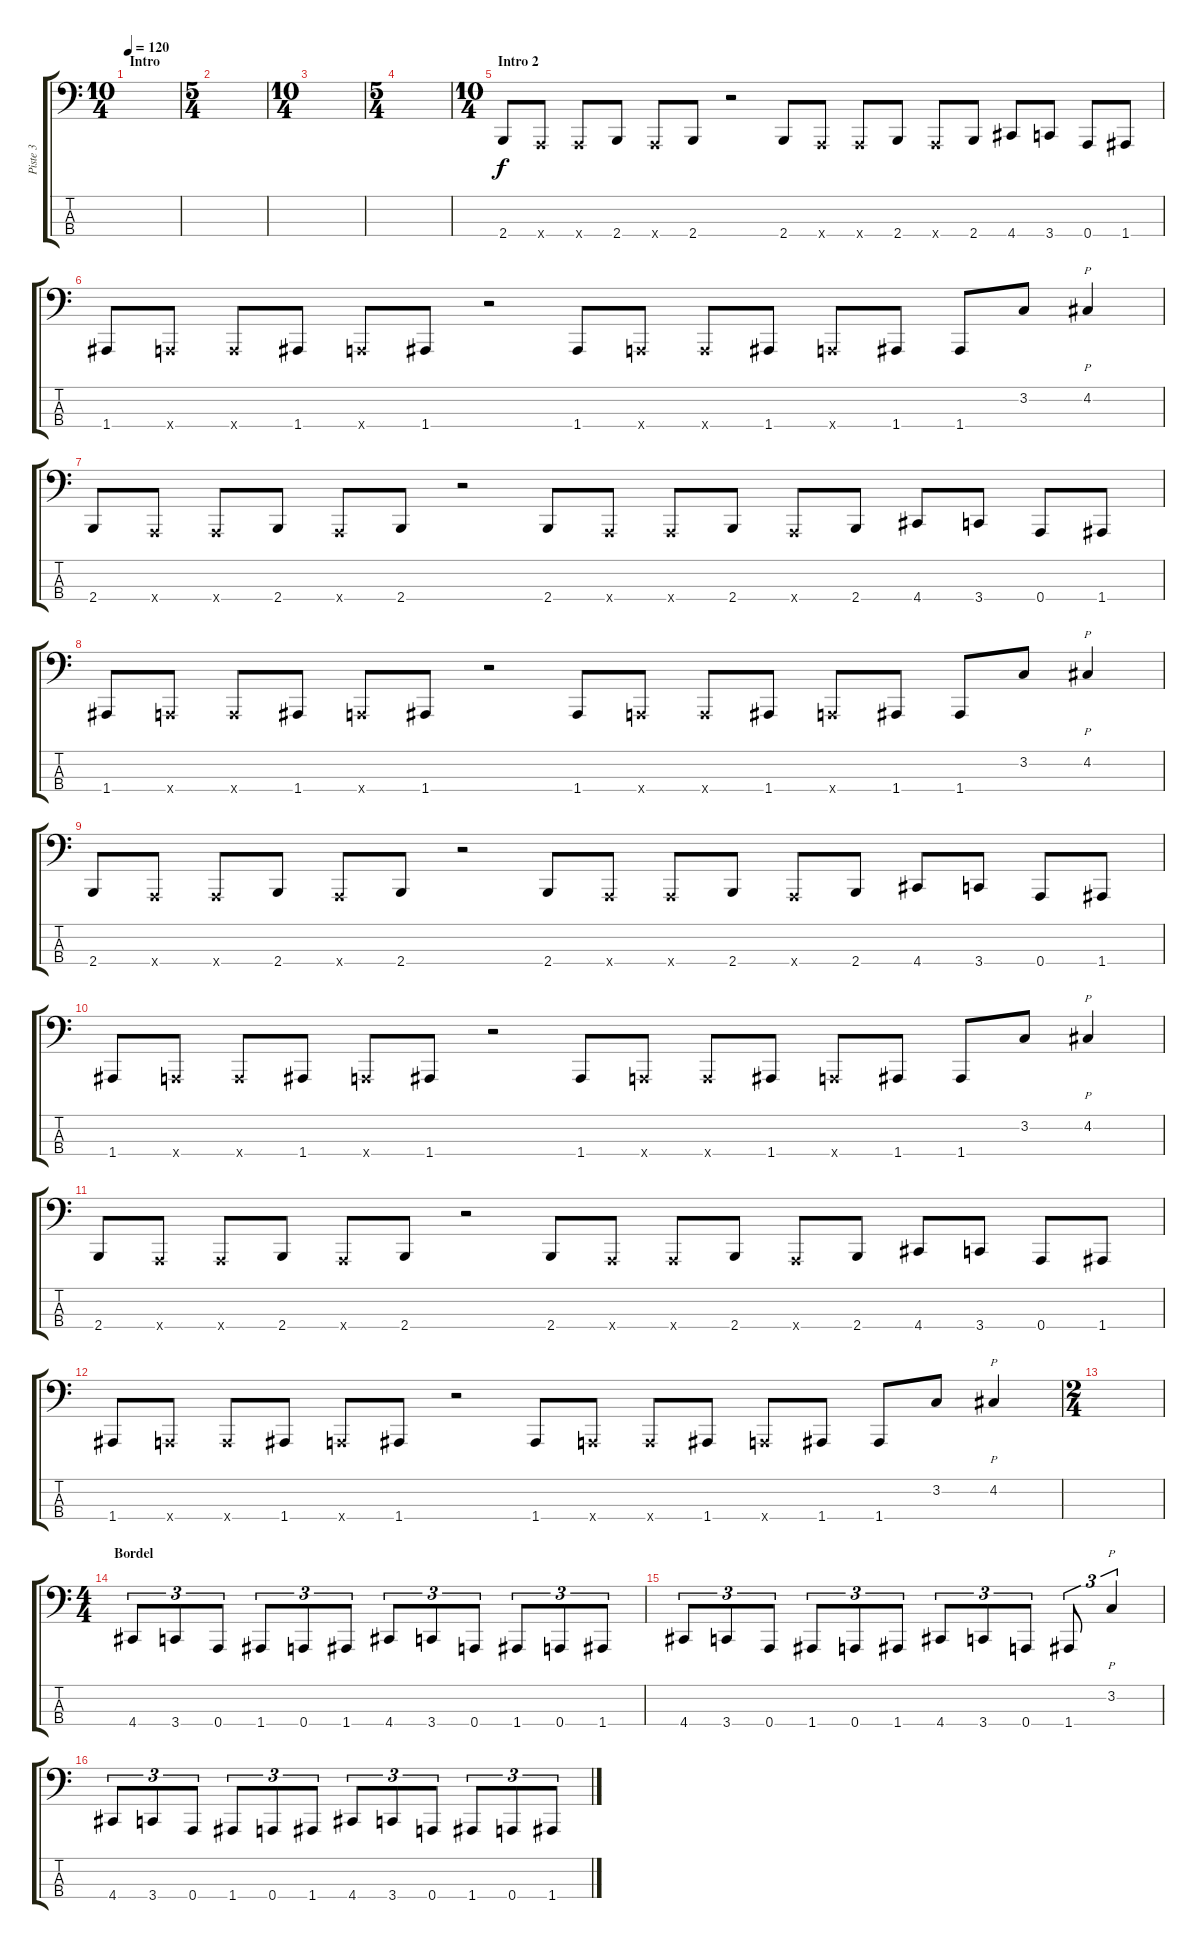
\track ("Piste 3" "Piste 3") {instrument synthbass2}
\staff {score tabs}
\tuning (D2 A1 E1 A0) {hide}
\ts (10 4)
\section ("" "Intro")
\tempo 120
\clef f4
\ks c
|
\ts (5 4)
|
\ts (10 4)
|
\ts (5 4)
|
\ts (10 4)
\section ("" "Intro 2")
2.4.8 0.4{x}.8 0.4{x}.8 2.4.8 0.4{x}.8 2.4.8 r.2 2.4.8 0.4{x}.8 0.4{x}.8 2.4.8 0.4{x}.8 2.4.8 4.4.8 3.4.8 0.4.8 1.4.8 |
1.4.8 0.4{x}.8 0.4{x}.8 1.4.8 0.4{x}.8 1.4.8 r.2 1.4.8 0.4{x}.8 0.4{x}.8 1.4.8 0.4{x}.8 1.4.8 1.4.8 3.2.8 4.2.4{p} |
2.4.8 0.4{x}.8 0.4{x}.8 2.4.8 0.4{x}.8 2.4.8 r.2 2.4.8 0.4{x}.8 0.4{x}.8 2.4.8 0.4{x}.8 2.4.8 4.4.8 3.4.8 0.4.8 1.4.8 |
1.4.8 0.4{x}.8 0.4{x}.8 1.4.8 0.4{x}.8 1.4.8 r.2 1.4.8 0.4{x}.8 0.4{x}.8 1.4.8 0.4{x}.8 1.4.8 1.4.8 3.2.8 4.2.4{p} |
2.4.8 0.4{x}.8 0.4{x}.8 2.4.8 0.4{x}.8 2.4.8 r.2 2.4.8 0.4{x}.8 0.4{x}.8 2.4.8 0.4{x}.8 2.4.8 4.4.8 3.4.8 0.4.8 1.4.8 |
1.4.8 0.4{x}.8 0.4{x}.8 1.4.8 0.4{x}.8 1.4.8 r.2 1.4.8 0.4{x}.8 0.4{x}.8 1.4.8 0.4{x}.8 1.4.8 1.4.8 3.2.8 4.2.4{p} |
2.4.8 0.4{x}.8 0.4{x}.8 2.4.8 0.4{x}.8 2.4.8 r.2 2.4.8 0.4{x}.8 0.4{x}.8 2.4.8 0.4{x}.8 2.4.8 4.4.8 3.4.8 0.4.8 1.4.8 |
1.4.8 0.4{x}.8 0.4{x}.8 1.4.8 0.4{x}.8 1.4.8 r.2 1.4.8 0.4{x}.8 0.4{x}.8 1.4.8 0.4{x}.8 1.4.8 1.4.8 3.2.8 4.2.4{p} |
\ts (2 4)
|
\ts (4 4)
\section ("" "Bordel")
4.4.8{tu (3 2)} 3.4.8{tu (3 2)} 0.4.8{tu (3 2)} 1.4.8{tu (3 2)} 0.4.8{tu (3 2)} 1.4.8{tu (3 2)} 4.4.8{tu (3 2)} 3.4.8{tu (3 2)} 0.4.8{tu (3 2)} 1.4.8{tu (3 2)} 0.4.8{tu (3 2)} 1.4.8{tu (3 2)} |
4.4.8{tu (3 2)} 3.4.8{tu (3 2)} 0.4.8{tu (3 2)} 1.4.8{tu (3 2)} 0.4.8{tu (3 2)} 1.4.8{tu (3 2)} 4.4.8{tu (3 2)} 3.4.8{tu (3 2)} 0.4.8{tu (3 2)} 1.4.8{tu (3 2)} 3.2.4{p tu (3 2)} |
4.4.8{tu (3 2)} 3.4.8{tu (3 2)} 0.4.8{tu (3 2)} 1.4.8{tu (3 2)} 0.4.8{tu (3 2)} 1.4.8{tu (3 2)} 4.4.8{tu (3 2)} 3.4.8{tu (3 2)} 0.4.8{tu (3 2)} 1.4.8{tu (3 2)} 0.4.8{tu (3 2)} 1.4.8{tu (3 2)}
